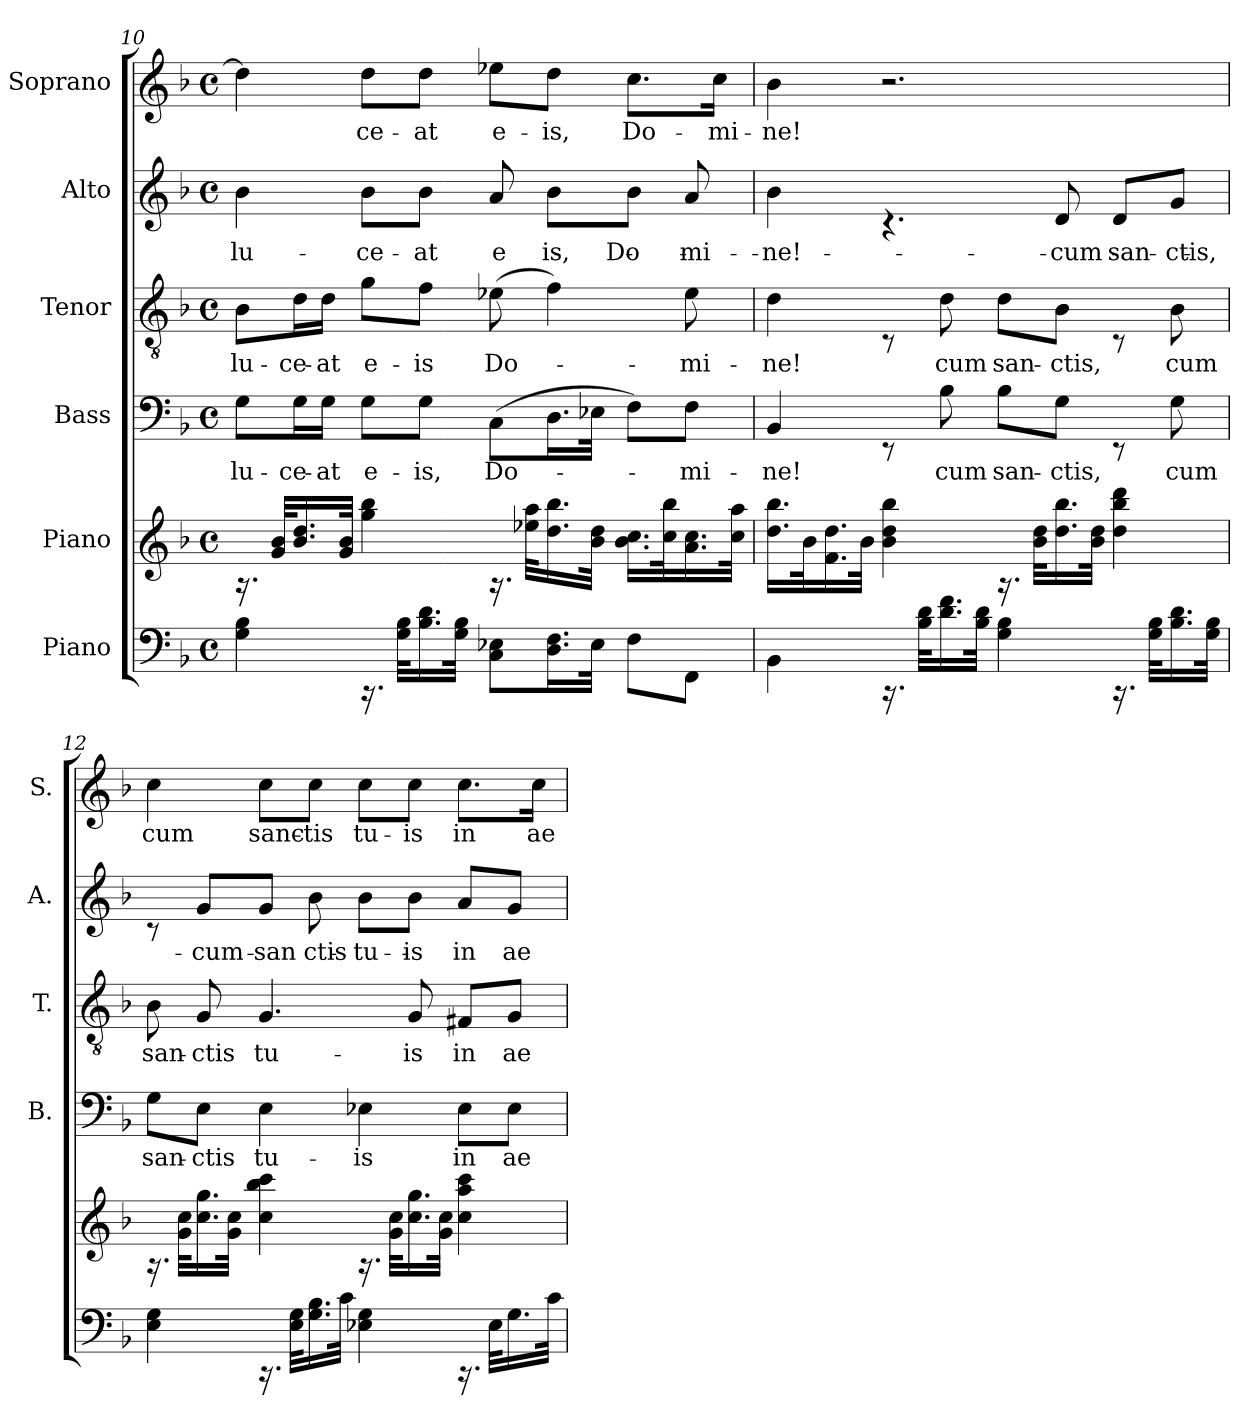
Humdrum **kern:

**kern	**kern	**kern	**text	**kern	**text	**kern	**text	**kern	**text
*part6	*part5	*part4	*part4	*part3	*part3	*part2	*part2	*part1	*part1
*staff6	*staff5	*staff4	*staff4	*staff3	*staff3	*staff2	*staff2	*staff1	*staff1
*I"Piano	*I"Piano	*I"Bass	*	*I"Tenor	*	*I"Alto	*	*I"Soprano	*
*	*	*I'B.	*	*I'T.	*	*I'A.	*	*I'S.	*
*clefF4	*clefG2	*clefF4	*	*clefGv2	*	*clefG2	*	*clefG2	*
*k[b-]	*k[b-]	*k[b-]	*	*k[b-]	*	*k[b-]	*	*k[b-]	*
*F:	*F:	*F:	*	*F:	*	*F:	*	*F:	*
*M4/4	*M4/4	*M4/4	*	*M4/4	*	*M4/4	*	*M4/4	*
*met(c)	*met(c)	*met(c)	*	*met(c)	*	*met(c)	*	*met(c)	*
=10	=10	=10	=10	=10	=10	=10	=10	=10	=10
!	!	!	!LO:LY:b	!	!LO:LY:b	!	!LO:LY:b	!	!
*	*	*	*	*	*	*^	*	*	*
4G\ 4B-\	16.rA	8G\L	lu-	8B-\L	lu-	4b-\	8ryy	lu-	4dd\]	.
.	32g/ 32b-/KLL	.	.	.	.	.	.	.	.	.
*	*	*	*	*	*	*v	*v	*	*	*
!	!	!	!LO:LY:b	!	!LO:LY:b	!	!	!	!
.	16.b-/ 16.dd/	16G\L	-ce-	16d\L	-ce-	.	.	.	.
!	!	!	!LO:LY:b	!	!LO:LY:b	!	!	!	!
.	.	16G\JJ	-at	16d\JJ	-at	.	.	.	.
.	32g/ 32b-/JJk	.	.	.	.	.	.	.	.
!	!	!	!LO:LY:b	!	!LO:LY:b	!	!LO:LY:b	!	!LO:LY:b
16.rCC	4gg\ 4bb-\	8G\L	e-	8g\L	e-	8b-\L	-ce-	8dd\L	-ce-
32G\ 32B-\KLL	.	.	.	.	.	.	.	.	.
!	!	!	!LO:LY:b	!	!LO:LY:b	!	!LO:LY:b	!	!LO:LY:b
16.B-\ 16.d\	.	8G\J	-is,	8f\J	-is	8b-\J	-at	8dd\J	-at
32G\ 32B-\JJk	.	.	.	.	.	.	.	.	.
!	!	!	!LO:LY:b	!	!LO:LY:b	!	!LO:LY:b	!	!LO:LY:b
8C\ 8E-X\L	16.rA	(>8C\L	Do-	(>8e-X\	Do-	8a/	e-	8ee-X\L	e-
.	32ee-X\ 32aa\KLL	.	.	.	.	.	.	.	.
*	*	*	*	*	*	*^	*	*	*
!	!	!	!	!	!	!	!	!LO:LY:b	!	!LO:LY:b
16.D\ 16.F\L	16.dd\ 16.bb-\	16.D\L	.	4f\)	.	4ryy	8b-\L	-is,	8dd\J	-is,
32E-\JJk	32b-\ 32dd\JJk	32E-X\JJk	.	.	.	.	.	.	.	.
!	!	!	!	!	!	!	!	!LO:LY:b	!	!LO:LY:b
8F\L	16.b-\ 16.cc\LL	8F\L)	.	.	.	.	8b-\J	Do-	8.cc\L	Do-
.	32cc\ 32bb-\K	.	.	.	.	.	.	.	.	.
!	!	!	!LO:LY:b	!	!LO:LY:b	!	!	!LO:LY:b	!	!
8FF\J	16.a\ 16.cc\	8F\J	-mi-	8e-\	-mi-	8a/	8ryy	-mi-	.	.
!	!	!	!	!	!	!	!	!	!	!LO:LY:b
.	.	.	.	.	.	.	.	.	16cc\Jk	-mi-
.	32cc\ 32aa\JJk	.	.	.	.	.	.	.	.	.
*	*	*	*	*	*	*v	*v	*	*	*
=11	=11	=11	=11	=11	=11	=11	=11	=11	=11
!	!	!	!LO:LY:b	!	!LO:LY:b	!	!LO:LY:b	!	!LO:LY:b
4BB-\	16.dd\ 16.bb-\LL	4BB-/	-ne!	4d\	-ne!	4b-\	-ne!	4b-\	-ne!
.	32b-\K	.	.	.	.	.	.	.	.
.	16.f\ 16.dd\	.	.	.	.	.	.	.	.
.	32b-\JJk	.	.	.	.	.	.	.	.
16.rCC	4b-\ 4dd\ 4bb-\	8rEE	.	8rC	.	4.rc	.	2.r	.
32B-\ 32d\KLL	.	.	.	.	.	.	.	.	.
!	!	!	!LO:LY:b	!	!LO:LY:b	!	!	!	!
16.d\ 16.f\	.	8B-\	cum	8d\	cum	.	.	.	.
32B-\ 32d\JJk	.	.	.	.	.	.	.	.	.
!	!	!	!LO:LY:b	!	!LO:LY:b	!	!	!	!
4G\ 4B-\	16.rA	8B-\L	san-	8d\L	san-	.	.	.	.
.	32b-\ 32dd\KLL	.	.	.	.	.	.	.	.
!	!	!	!LO:LY:b	!	!LO:LY:b	!	!LO:LY:b	!	!
.	16.dd\ 16.bb-\	8G\J	-ctis,	8B-\J	-ctis,	8d/	cum	.	.
.	32b-\ 32dd\JJk	.	.	.	.	.	.	.	.
!	!	!	!	!	!	!	!LO:LY:b	!	!
16.rCC	4dd\ 4bb-\ 4ddd\	8rEE	.	8rC	.	8d/L	san-	.	.
32G\ 32B-\KLL	.	.	.	.	.	.	.	.	.
!	!	!	!LO:LY:b	!	!LO:LY:b	!	!LO:LY:b	!	!
16.B-\ 16.d\	.	8G\	cum	8B-\	cum	8g/J	-ctis,	.	.
32G\ 32B-\JJk	.	.	.	.	.	.	.	.	.
!!LO:PB:g=z
=12	=12	=12	=12	=12	=12	=12	=12	=12	=12
!	!	!	!LO:LY:b	!	!LO:LY:b	!	!	!	!LO:LY:b
*	*	*	*	*	*	*^	*	*	*
4E\ 4G\	16.rA	8G\L	san-	8B-\	san-	8rc	4.ryy	.	4cc\	cum
.	32g\ 32cc\KLL	.	.	.	.	.	.	.	.	.
!	!	!	!LO:LY:b	!	!LO:LY:b	!	!	!LO:LY:b	!	!
.	16.cc\ 16.gg\	8E\J	-ctis	8G/	-ctis	8g/L	.	cum	.	.
.	32g\ 32cc\JJk	.	.	.	.	.	.	.	.	.
!	!	!	!LO:LY:b	!	!LO:LY:b	!	!	!LO:LY:b	!	!LO:LY:b
16.rCC	4cc\ 4bb-\ 4ccc\	4E\	tu-	4.G/	tu-	8g/J	.	san-	8cc\L	sanc-
32E\ 32G\KLL	.	.	.	.	.	.	.	.	.	.
!	!	!	!	!	!	!	!	!LO:LY:b	!	!LO:LY:b
16.G\ 16.B-\	.	.	.	.	.	4.ryy	8b-\	-ctis	8cc\J	-tis
32c\JJk	.	.	.	.	.	.	.	.	.	.
!	!	!	!LO:LY:b	!	!	!	!	!LO:LY:b	!	!LO:LY:b
4E-X\ 4G\	16.rA	4E-X\	-is	.	.	.	8b-\L	tu-	8cc\L	tu-
.	32g\ 32cc\KLL	.	.	.	.	.	.	.	.	.
!	!	!	!	!	!LO:LY:b	!	!	!LO:LY:b	!	!LO:LY:b
.	16.cc\ 16.gg\	.	.	8G/	-is	.	8b-\J	-is	8cc\J	-is
.	32g\ 32cc\JJk	.	.	.	.	.	.	.	.	.
!	!	!	!LO:LY:b	!	!LO:LY:b	!	!	!LO:LY:b	!	!LO:LY:b
16.rCC	4cc\ 4aa\ 4ccc\	8E-\L	in	8F#X/L	in	8a/L	4ryy	-in	8.cc\L	in
32E-\KLL	.	.	.	.	.	.	.	.	.	.
!	!	!	!LO:LY:b	!	!LO:LY:b	!	!	!LO:LY:b	!	!
16.G\	.	8E-\J	ae-	8G/J	ae-	8g/J	.	ae-	.	.
!	!	!	!	!	!	!	!	!	!	!LO:LY:b
.	.	.	.	.	.	.	.	.	16cc\Jk	ae-
32c\JJk	.	.	.	.	.	.	.	.	.	.
*	*	*	*	*	*	*v	*v	*	*	*
=	=	=	=	=	=	=	=	=	=
*-	*-	*-	*-	*-	*-	*-	*-	*-	*-
